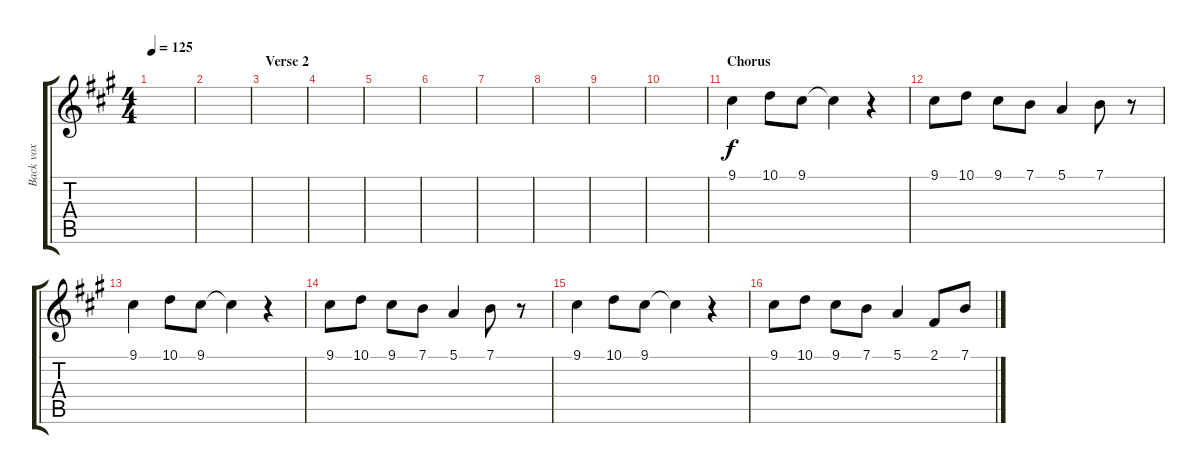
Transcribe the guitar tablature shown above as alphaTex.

\track ("Back vox" "Back vox") {instrument synthvoice}
\staff {score tabs}
\tuning (E4 B3 G3 D3 A2 E2) {hide}
\ts (4 4)
\tempo 125
\clef g2
\ks a
|
|
\section ("" "Verse 2")
|
|
|
|
|
|
|
|
\section ("" "Chorus")
9.1.4 10.1.8 9.1.8 9.1{t}.4 r.4 |
9.1.8 10.1.8 9.1.8 7.1.8 5.1.4 7.1.8 r.8 |
9.1.4 10.1.8 9.1.8 9.1{t}.4 r.4 |
9.1.8 10.1.8 9.1.8 7.1.8 5.1.4 7.1.8 r.8 |
9.1.4 10.1.8 9.1.8 9.1{t}.4 r.4 |
9.1.8 10.1.8 9.1.8 7.1.8 5.1.4 2.1.8 7.1{h}.8
